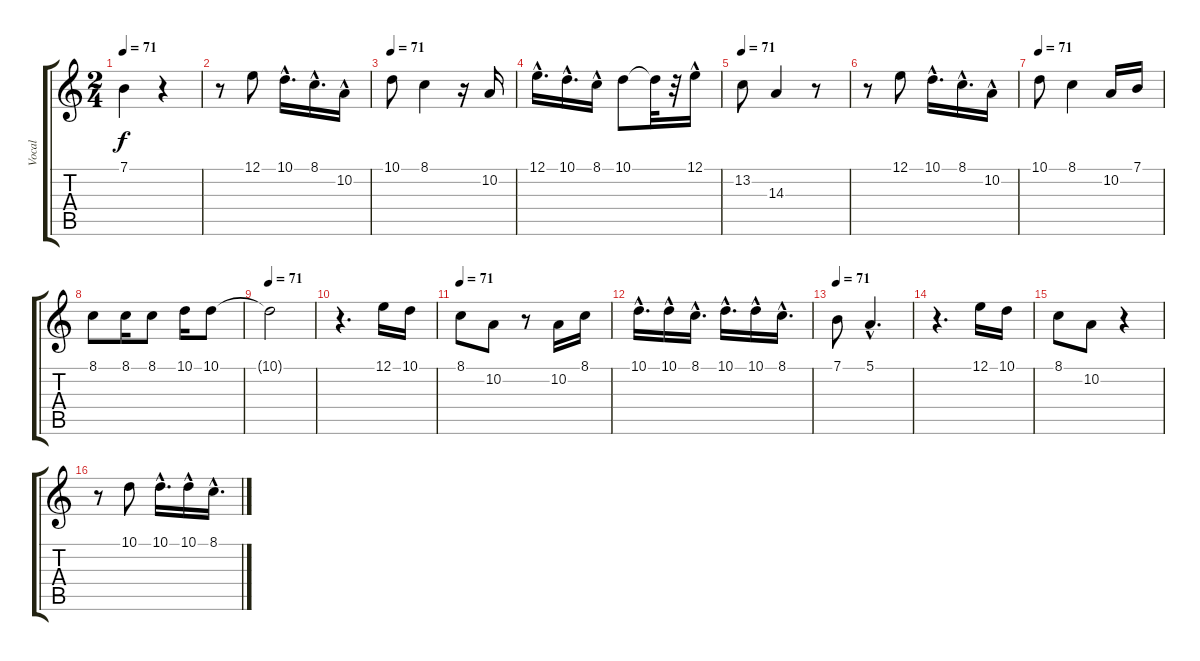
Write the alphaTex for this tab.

\track ("Vocal" "Vocal") {instrument ocarina}
\staff {score tabs}
\tuning (E4 B3 G3 D3 A2 E2) {hide}
\ts (2 4)
\tempo 71
\clef g2
\ks c
7.1.4{dy f} r.4 |
r.8 12.1.8 10.1{hac}.16{d} 8.1{hac}.16{d} 10.2{hac}.16 |
\tempo 71
10.1.8 8.1.4 r.16 10.2.16 |
12.1{hac}.16{d} 10.1{hac}.16{d} 8.1{hac}.16 10.1.8 10.1{t}.32 r.32 12.1{hac}.16 |
\tempo 71
13.2.8 14.3.4 r.8 |
r.8 12.1.8 10.1{hac}.16{d} 8.1{hac}.16{d} 10.2{hac}.16 |
\tempo 71
10.1.8 8.1.4 10.2.16 7.1.16 |
8.1.8 8.1.16 8.1.8 10.1.16 10.1.8 |
\tempo 71
10.1{t}.2 |
r.4{d} 12.1.16 10.1.16 |
\tempo 71
8.1.8 10.2.8 r.8 10.2.16 8.1.16 |
10.1{hac}.16{d} 10.1{hac}.16 8.1{hac}.16{d} 10.1{hac}.16{d} 10.1{hac}.16 8.1{hac}.16{d} |
\tempo 71
7.1.8 5.1{hac}.4{d} |
r.4{d} 12.1.16 10.1.16 |
8.1.8 10.2.8 r.4 |
r.8 10.1.8 10.1{hac}.16{d} 10.1{hac}.16 8.1{hac}.16{d}
